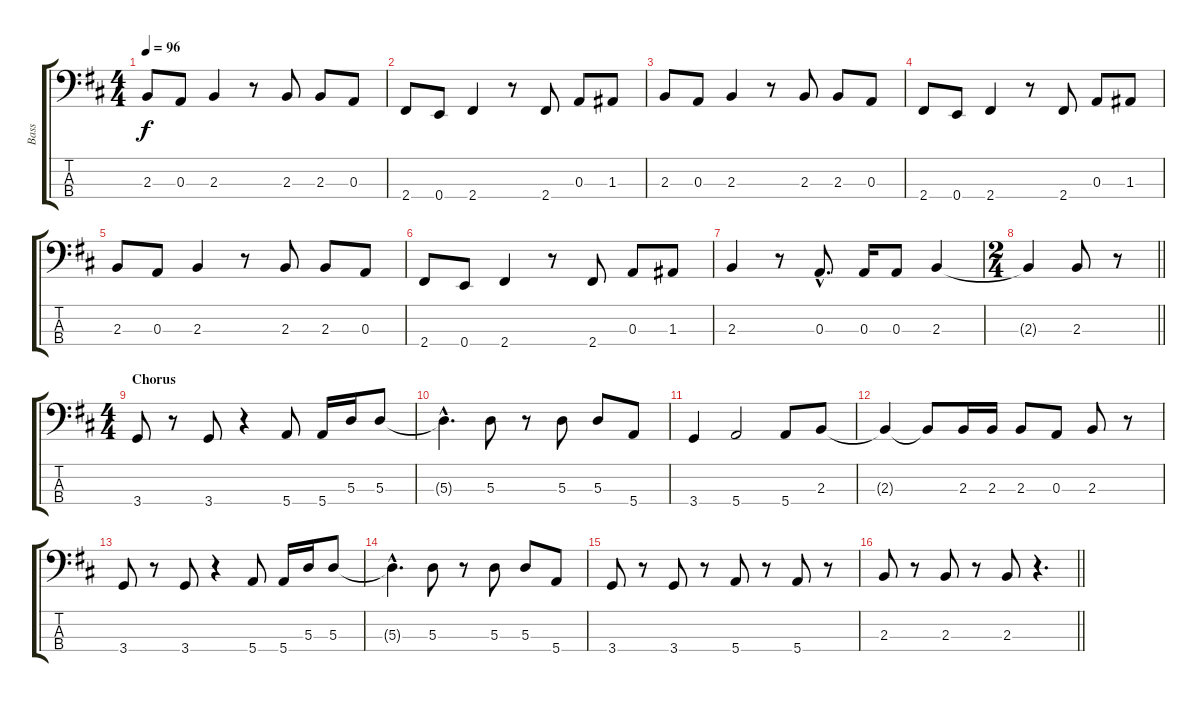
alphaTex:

\track ("Bass" "Bass") {instrument electricbasspick}
\staff {score tabs}
\tuning (G2 D2 A1 E1) {hide}
\ts (4 4)
\tempo 96
\clef f4
\ks d
2.3.8{dy f} 0.3.8 2.3.4 r.8 2.3.8 2.3.8 0.3.8 |
2.4.8 0.4.8 2.4.4 r.8 2.4.8 0.3.8 1.3.8 |
2.3.8 0.3.8 2.3.4 r.8 2.3.8 2.3.8 0.3.8 |
2.4.8 0.4.8 2.4.4 r.8 2.4.8 0.3.8 1.3.8 |
2.3.8 0.3.8 2.3.4 r.8 2.3.8 2.3.8 0.3.8 |
2.4.8 0.4.8 2.4.4 r.8 2.4.8 0.3.8 1.3.8 |
2.3.4 r.8 0.3{hac}.8{d} 0.3.16 0.3.8 2.3.4 |
\ts (2 4)
\barLineRight lightlight
2.3{t}.4 2.3.8 r.8 |
\ts (4 4)
\section ("" "Chorus")
3.4.8 r.8 3.4.8 r.4 5.4.8 5.4.16 5.3.16 5.3.8 |
5.3{hac t}.4{d} 5.3.8 r.8 5.3.8 5.3.8 5.4.8 |
3.4.4 5.4.2 5.4.8 2.3.8 |
2.3{t}.4 2.3{t}.8 2.3.16 2.3.16 2.3.8 0.3.8 2.3.8 r.8 |
3.4.8 r.8 3.4.8 r.4 5.4.8 5.4.16 5.3.16 5.3.8 |
5.3{hac t}.4{d} 5.3.8 r.8 5.3.8 5.3.8 5.4.8 |
3.4.8 r.8 3.4.8 r.8 5.4.8 r.8 5.4.8 r.8 |
\barLineRight lightlight
2.3.8 r.8 2.3.8 r.8 2.3.8 r.4{d}
